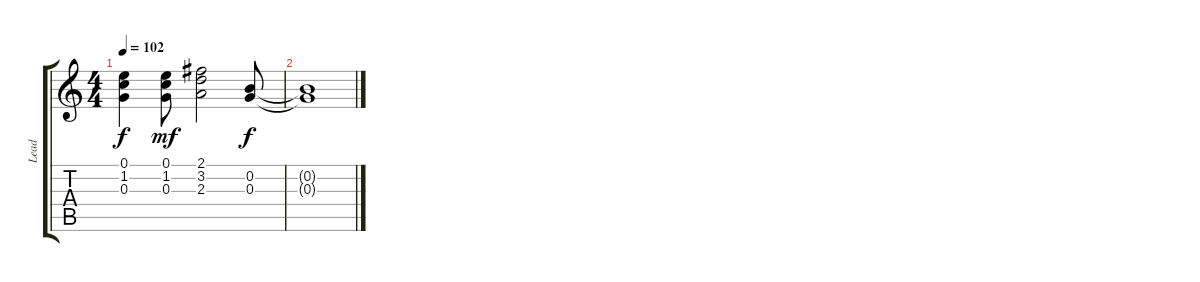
\track ("Lead" "Lead") {instrument electricguitarclean}
\staff {score tabs}
\tuning (E4 B3 G3 D3 A2 E2) {hide}
\ts (4 4)
\tempo 102
\clef g2
\ks c
(0.1{t} 1.2{t} 0.3{t}).4{dy f} (0.1 1.2 0.3).8{dy mf} (2.1 3.2 2.3).2 (0.2 0.3).8{dy f} |
(0.2{t} 0.3{t}).1
